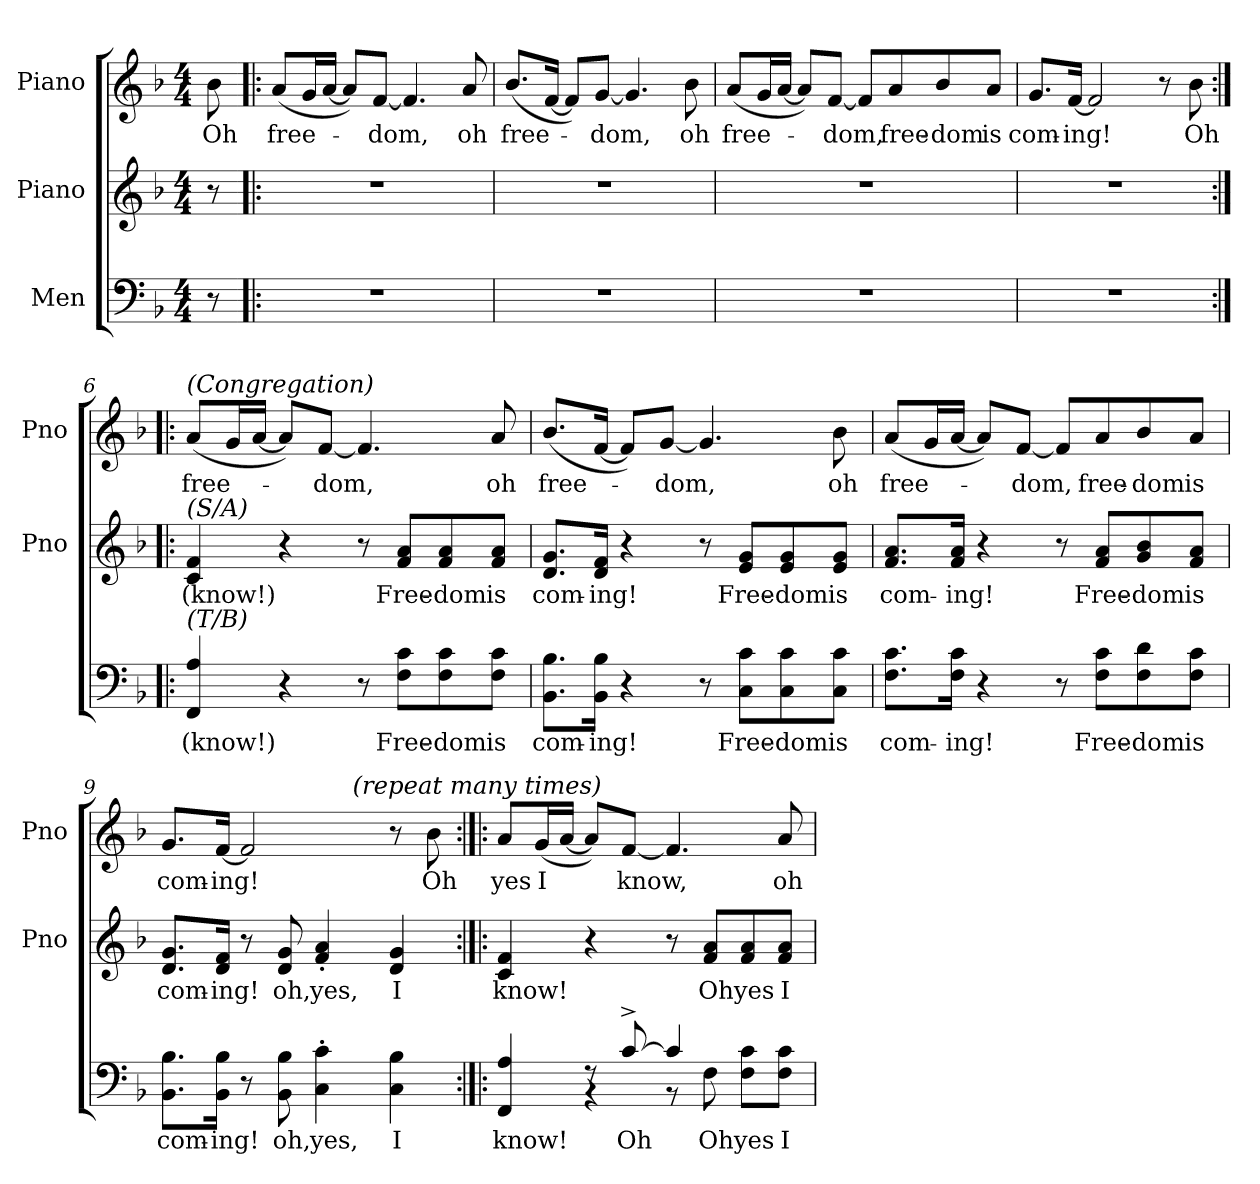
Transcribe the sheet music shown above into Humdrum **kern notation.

**kern	**text	**kern	**text	**kern	**text
*part3	*part3	*part2	*part2	*part1	*part1
*staff3	*staff3	*staff2	*staff2	*staff1	*staff1
*I"Men	*	*I"Piano	*	*I"Piano	*
*	*	*I'Pno	*	*I'Pno	*
*clefF4	*	*clefG2	*	*clefG2	*
*k[b-]	*	*k[b-]	*	*k[b-]	*
*M4/4	*	*M4/4	*	*M4/4	*
*MM116	*	*MM116	*	*MM116	*
=1	=1	=1	=1	=1	=1
!	!	!	!	!	!LO:LY:b
8r	.	8r	.	8b-\	Oh
=2!|:	=2!|:	=2!|:	=2!|:	=2!|:	=2!|:
!	!	!	!	!	!LO:LY:b
1r	.	1r	.	(8a/L	free-
.	.	.	.	16g/L	.
.	.	.	.	[16a/JJ	.
.	.	.	.	8a/L])	.
!	!	!	!	!	!LO:LY:b
.	.	.	.	[8f/J	-dom,
.	.	.	.	4.f/]	.
!	!	!	!	!	!LO:LY:b
.	.	.	.	8a/	oh
=3	=3	=3	=3	=3	=3
!	!	!	!	!	!LO:LY:b
1r	.	1r	.	(8.b-/L	free-
.	.	.	.	[16f/Jk	.
.	.	.	.	8f/L])	.
!	!	!	!	!	!LO:LY:b
.	.	.	.	[8g/J	-dom,
.	.	.	.	4.g/]	.
!	!	!	!	!	!LO:LY:b
.	.	.	.	8b-\	oh
=4	=4	=4	=4	=4	=4
!	!	!	!	!	!LO:LY:b
1r	.	1r	.	(8a/L	free-
.	.	.	.	16g/L	.
.	.	.	.	[16a/JJ	.
.	.	.	.	8a/L])	.
!	!	!	!	!	!LO:LY:b
.	.	.	.	[8f/J	-dom,
.	.	.	.	8f/L]	.
!	!	!	!	!	!LO:LY:b
.	.	.	.	8a/	free-
!	!	!	!	!	!LO:LY:b
.	.	.	.	8b-/	-dom
!	!	!	!	!	!LO:LY:b
.	.	.	.	8a/J	is
=5	=5	=5	=5	=5	=5
!	!	!	!	!	!LO:LY:b
1r	.	1r	.	8.g/L	com-
!	!	!	!	!	!LO:LY:b
.	.	.	.	[16f/Jk	-ing!
.	.	.	.	2f/]	.
.	.	.	.	8r	.
!	!	!	!	!	!LO:LY:b
.	.	.	.	8b-\	Oh
!!LO:LB:g=z
=6:|!|:	=6:|!|:	=6:|!|:	=6:|!|:	=6:|!|:	=6:|!|:
!	!	!	!	!LO:TX:a:i:t=(Congregation)	!
!	!	!LO:TX:a:i:t=(S/A)	!	!	!
!LO:TX:a:i:t=(T/B)	!	!	!	!	!
!	!LO:LY:b	!	!LO:LY:b	!	!LO:LY:b
4FF/ 4A/	(know!)	4c/ 4f/	(know!)	(8a/L	free-
.	.	.	.	16g/L	.
.	.	.	.	[16a/JJ	.
4r	.	4r	.	8a/L])	.
!	!	!	!	!	!LO:LY:b
.	.	.	.	[8f/J	-dom,
8r	.	8r	.	4.f/]	.
!	!LO:LY:b	!	!LO:LY:b	!	!
8F\ 8c\L	Free-	8f/ 8a/L	Free-	.	.
!	!LO:LY:b	!	!LO:LY:b	!	!
8F\ 8c\	-dom	8f/ 8a/	-dom	.	.
!	!LO:LY:b	!	!LO:LY:b	!	!LO:LY:b
8F\ 8c\J	is	8f/ 8a/J	is	8a/	oh
=7	=7	=7	=7	=7	=7
!	!LO:LY:b	!	!LO:LY:b	!	!LO:LY:b
8.BB-\ 8.B-\L	com-	8.d/ 8.g/L	com-	(8.b-/L	free-
!	!LO:LY:b	!	!LO:LY:b	!	!
16BB-\ 16B-\Jk	-ing!	16d/ 16f/Jk	-ing!	[16f/Jk	.
4r	.	4r	.	8f/L])	.
!	!	!	!	!	!LO:LY:b
.	.	.	.	[8g/J	-dom,
8r	.	8r	.	4.g/]	.
!	!LO:LY:b	!	!LO:LY:b	!	!
8C\ 8c\L	Free-	8e/ 8g/L	Free-	.	.
!	!LO:LY:b	!	!LO:LY:b	!	!
8C\ 8c\	-dom	8e/ 8g/	-dom	.	.
!	!LO:LY:b	!	!LO:LY:b	!	!LO:LY:b
8C\ 8c\J	is	8e/ 8g/J	is	8b-\	oh
!!LO:LB:g=z
=8	=8	=8	=8	=8	=8
!	!LO:LY:b	!	!LO:LY:b	!	!LO:LY:b
8.F\ 8.c\L	com-	8.f/ 8.a/L	com-	(8a/L	free-
.	.	.	.	16g/L	.
!	!LO:LY:b	!	!LO:LY:b	!	!
16F\ 16c\Jk	-ing!	16f/ 16a/Jk	-ing!	[16a/JJ	.
4r	.	4r	.	8a/L])	.
!	!	!	!	!	!LO:LY:b
.	.	.	.	[8f/J	-dom,
8r	.	8r	.	8f/L]	.
!	!LO:LY:b	!	!LO:LY:b	!	!LO:LY:b
8F\ 8c\L	Free-	8f/ 8a/L	Free-	8a/	free-
!	!LO:LY:b	!	!LO:LY:b	!	!LO:LY:b
8F\ 8d\	-dom	8g/ 8b-/	-dom	8b-/	-dom
!	!LO:LY:b	!	!LO:LY:b	!	!LO:LY:b
8F\ 8c\J	is	8f/ 8a/J	is	8a/J	is
=9	=9	=9	=9	=9	=9
!	!LO:LY:b	!	!LO:LY:b	!	!LO:LY:b
*	*	*	*	*^	*
8.BB-\ 8.B-\L	com-	8.d/ 8.g/L	com-	8.g/L	2ryy	com-
!	!LO:LY:b	!	!LO:LY:b	!	!	!LO:LY:b
16BB-\ 16B-\Jk	-ing!	16d/ 16f/Jk	-ing!	[16f/Jk	.	-ing!
8r	.	8r	.	2f/]	.	.
!	!LO:LY:b	!	!LO:LY:b	!	!	!
8BB-\ 8B-\	oh,	8d/ 8g/	oh,	.	.	.
!	!LO:LY:b	!	!LO:LY:b	!	!	!
4C\' 4c\'	yes,	4f/' 4a/'	yes,	.	8ryy	.
!	!	!	!	!	!LO:TX:a:i:t=(repeat many times)	!
.	.	.	.	.	4.ryy	.
!	!LO:LY:b	!	!LO:LY:b	!	!	!
4C\ 4B-\	I	4d/ 4g/	I	8r	.	.
!	!	!	!	!	!	!LO:LY:b
.	.	.	.	8b-\	.	Oh
!!LO:LB:g=z
=10:|!|:	=10:|!|:	=10:|!|:	=10:|!|:	=10:|!|:	=10:|!|:	=10:|!|:
!	!LO:LY:b	!	!LO:LY:b	!	!	!LO:LY:b
*^	*	*	*	*v	*v	*
4FF/ 4A/	4ryy	know!	4c/ 4f/	know!	8a/L	yes
!	!	!	!	!	!	!LO:LY:b
.	.	.	.	.	(16g/L	I
.	.	.	.	.	[16a/JJ	.
8r	4r	.	4r	.	8a/L])	.
!	!	!LO:LY:b	!	!	!	!LO:LY:b
[8c^/	.	Oh	.	.	[8f/J	know,
4c/]	8r	.	8r	.	4.f/]	.
!	!	!LO:LY:b	!	!LO:LY:b	!	!
.	8F\	Oh	8f/ 8a/L	Oh	.	.
!	!	!LO:LY:b	!	!LO:LY:b	!	!
8F\ 8c\L	4ryy	yes	8f/ 8a/	yes	.	.
!	!	!LO:LY:b	!	!LO:LY:b	!	!LO:LY:b
8F\ 8c\J	.	I	8f/ 8a/J	I	8a/	oh
*v	*v	*	*	*	*	*
=	=	=	=	=	=
*-	*-	*-	*-	*-	*-
